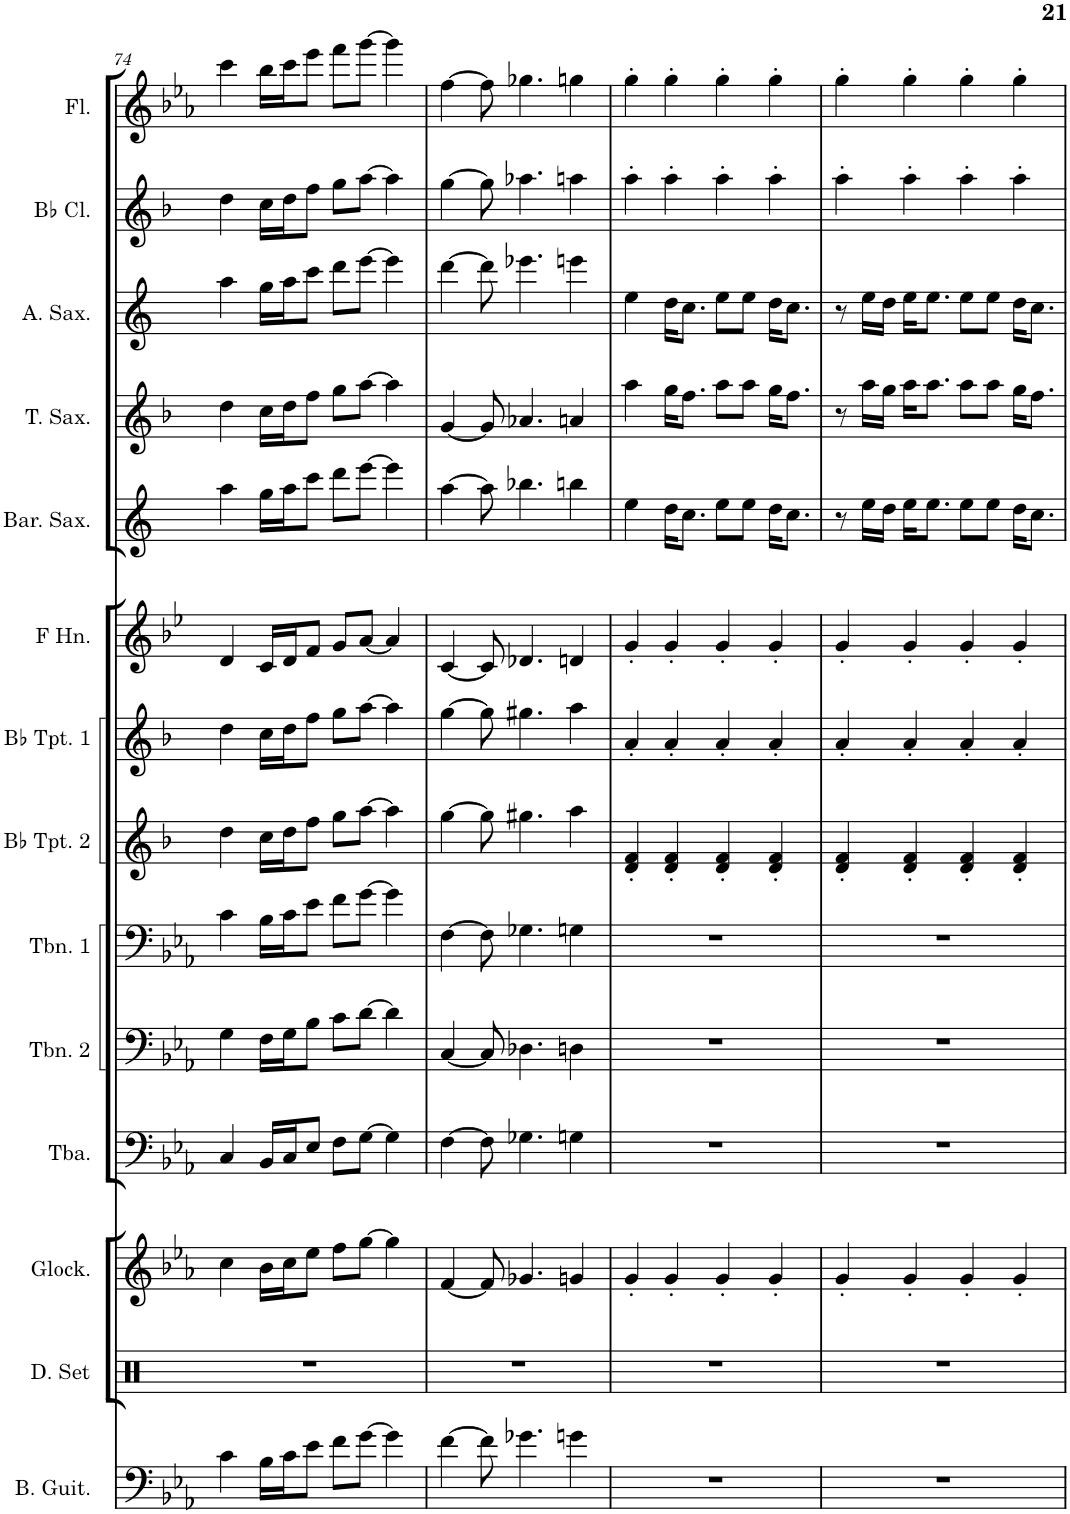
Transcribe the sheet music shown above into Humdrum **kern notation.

**kern	**kern	**kern	**kern	**kern	**kern	**kern	**kern	**kern	**kern	**kern	**kern	**kern	**kern
*part14	*part13	*part12	*part11	*part10	*part9	*part8	*part7	*part6	*part5	*part4	*part3	*part2	*part1
*staff14	*staff13	*staff12	*staff11	*staff10	*staff9	*staff8	*staff7	*staff6	*staff5	*staff4	*staff3	*staff2	*staff1
*I"Bass Guitar	*I"Drumset	*I"Glockenspiel	*I"Tuba	*I"Trombone 2	*I"Trombone 1	*I"Bb Trumpet 2	*I"Bb Trumpet 1	*I"Horn in F	*I"Baritone Saxophone	*I"Tenor Saxophone	*I"Alto Saxophone	*I"Bb Clarinet	*I"Flute
*I'B. Guit.	*I'D. Set	*I'Glock.	*I'Tba.	*I'Tbn. 2	*I'Tbn. 1	*I'Bb Tpt. 2	*I'Bb Tpt. 1	*	*I'Bar. Sax.	*I'T. Sax.	*I'A. Sax.	*I'Bb Cl.	*I'Fl.
!!LO:PB:g=z
*clefF4	*clefX	*clefG2	*clefF4	*clefF4	*clefF4	*clefG2	*clefG2	*clefG2	*clefG2	*clefG2	*clefG2	*clefG2	*clefG2
*Trd7c12	*	*Trd-14c-24	*	*	*	*Trd1c2	*Trd1c2	*Trd4c7	*Trd12c21	*Trd8c14	*Trd5c9	*Trd1c2	*
*k[b-e-a-]	*k[]	*k[b-e-a-]	*k[b-e-a-]	*k[b-e-a-]	*k[b-e-a-]	*k[b-]	*k[b-]	*k[b-e-]	*k[]	*k[b-]	*k[]	*k[b-]	*k[b-e-a-]
*M4/4	*M4/4	*M4/4	*M4/4	*M4/4	*M4/4	*M4/4	*M4/4	*M4/4	*M4/4	*M4/4	*M4/4	*M4/4	*M4/4
=74	=74	=74	=74	=74	=74	=74	=74	=74	=74	=74	=74	=74	=74
4c\	1r	4cc\	4C/	4G\	4c\	4dd\	4dd\	4d/	4aa\	4dd\	4aa\	4dd\	4ccc\
16B-\LL	.	16b-\LL	16BB-/LL	16F\LL	16B-\LL	16cc\LL	16cc\LL	16c/LL	16gg\LL	16cc\LL	16gg\LL	16cc\LL	16bb-\LL
16c\J	.	16cc\J	16C/J	16G\J	16c\J	16dd\J	16dd\J	16d/J	16aa\J	16dd\J	16aa\J	16dd\J	16ccc\J
8e-\J	.	8ee-\J	8E-/J	8B-\J	8e-\J	8ff\J	8ff\J	8f/J	8ccc\J	8ff\J	8ccc\J	8ff\J	8eee-\J
8f\L	.	8ff\L	8F\L	8c\L	8f\L	8gg\L	8gg\L	8g/L	8ddd\L	8gg\L	8ddd\L	8gg\L	8fff\L
[8g\J	.	[8gg\J	[8G\J	[8d\J	[8g\J	[8aa\J	[8aa\J	[8a/J	[8eee\J	[8aa\J	[8eee\J	[8aa\J	[8ggg\J
4g\]	.	4gg\]	4G\]	4d\]	4g\]	4aa\]	4aa\]	4a/]	4eee\]	4aa\]	4eee\]	4aa\]	4ggg\]
=75	=75	=75	=75	=75	=75	=75	=75	=75	=75	=75	=75	=75	=75
[4f\	1r	[4f/	[4F\	[4C/	[4F\	[4gg\	[4gg\	[4c/	[4aa\	[4g/	[4ddd\	[4gg\	[4ff\
8f\]	.	8f/]	8F\]	8C/]	8F\]	8gg\]	8gg\]	8c/]	8aa\]	8g/]	8ddd\]	8gg\]	8ff\]
4.g-X\	.	4.g-X/	4.G-X\	4.D-X\	4.G-X\	4.gg#X\	4.gg#X\	4.d-X/	4.bb-X\	4.a-X/	4.eee-X\	4.aa-X\	4.gg-X\
4gn\	.	4gn/	4Gn\	4Dn\	4Gn\	4aa\	4aa\	4dn/	4bbn\	4an/	4eeen\	4aan\	4ggn\
=76	=76	=76	=76	=76	=76	=76	=76	=76	=76	=76	=76	=76	=76
1r	1r	4g'/	1r	1r	1r	4d/' 4f/'	4a'/	4g'/	4ee\	4aa\	4ee\	4aa'\	4gg'\
.	.	4g'/	.	.	.	4d/' 4f/'	4a'/	4g'/	16dd\KL	16gg\KL	16dd\KL	4aa'\	4gg'\
.	.	.	.	.	.	.	.	.	8.cc\J	8.ff\J	8.cc\J	.	.
.	.	4g'/	.	.	.	4d/' 4f/'	4a'/	4g'/	8ee\L	8aa\L	8ee\L	4aa'\	4gg'\
.	.	.	.	.	.	.	.	.	8ee\J	8aa\J	8ee\J	.	.
.	.	4g'/	.	.	.	4d/' 4f/'	4a'/	4g'/	16dd\KL	16gg\KL	16dd\KL	4aa'\	4gg'\
.	.	.	.	.	.	.	.	.	8.cc\J	8.ff\J	8.cc\J	.	.
=77	=77	=77	=77	=77	=77	=77	=77	=77	=77	=77	=77	=77	=77
1r	1r	4g'/	1r	1r	1r	4d/' 4f/'	4a'/	4g'/	8r	8r	8r	4aa'\	4gg'\
.	.	.	.	.	.	.	.	.	16ee\LL	16aa\LL	16ee\LL	.	.
.	.	.	.	.	.	.	.	.	16dd\JJ	16gg\JJ	16dd\JJ	.	.
.	.	4g'/	.	.	.	4d/' 4f/'	4a'/	4g'/	16ee\KL	16aa\KL	16ee\KL	4aa'\	4gg'\
.	.	.	.	.	.	.	.	.	8.ee\J	8.aa\J	8.ee\J	.	.
.	.	4g'/	.	.	.	4d/' 4f/'	4a'/	4g'/	8ee\L	8aa\L	8ee\L	4aa'\	4gg'\
.	.	.	.	.	.	.	.	.	8ee\J	8aa\J	8ee\J	.	.
.	.	4g'/	.	.	.	4d/' 4f/'	4a'/	4g'/	16dd\KL	16gg\KL	16dd\KL	4aa'\	4gg'\
.	.	.	.	.	.	.	.	.	8.cc\J	8.ff\J	8.cc\J	.	.
=	=	=	=	=	=	=	=	=	=	=	=	=	=
*-	*-	*-	*-	*-	*-	*-	*-	*-	*-	*-	*-	*-	*-
